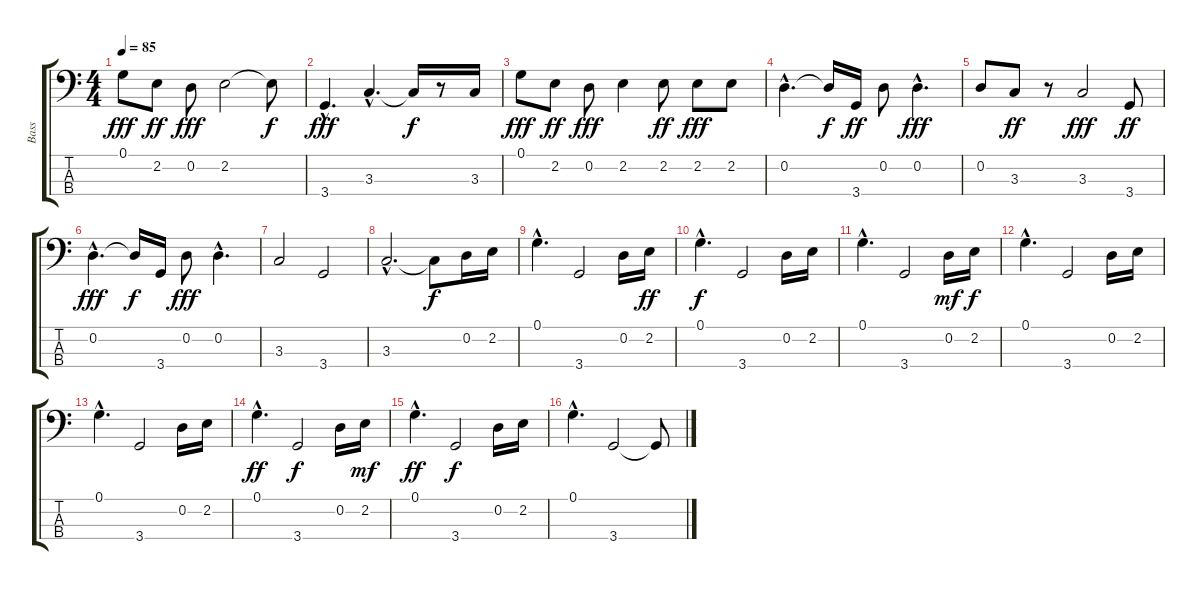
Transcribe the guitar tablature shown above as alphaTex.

\track ("Bass" "Bass") {instrument electricbassfinger}
\staff {score tabs}
\tuning (G2 D2 A1 E1) {hide}
\ts (4 4)
\tempo 85
\clef f4
\ks c
0.1.8{dy fff} 2.2.8{dy ff} 0.2.8{dy fff} 2.2.2 2.2{t}.8{dy f} |
3.4{hac}.4{d dy fff} 3.3{hac}.4{d} 3.3{t}.16{dy f} r.8 3.3.16 |
0.1.8{dy fff} 2.2.8{dy ff} 0.2.8{dy fff} 2.2.4 2.2.8{dy ff} 2.2.8{dy fff} 2.2.8 |
0.2{hac}.4{d} 0.2{t}.16{dy f} 3.4.16{dy ff} 0.2.8 0.2{hac}.4{d dy fff} |
0.2.8 3.3.8{dy ff} r.8 3.3.2{dy fff} 3.4.8{dy ff} |
0.2{hac}.4{d dy fff} 0.2{t}.16{dy f} 3.4.16 0.2.8{dy fff} 0.2{hac}.4{d} |
3.3.2 3.4.2 |
3.3{hac}.2{d} 3.3{t}.8{dy f} 0.2.16 2.2.16 |
0.1{hac}.4{d} 3.4.2 0.2.16 2.2.16{dy ff} |
0.1{hac}.4{d dy f} 3.4.2 0.2.16 2.2.16 |
0.1{hac}.4{d} 3.4.2 0.2.16{dy mf} 2.2.16{dy f} |
0.1{hac}.4{d} 3.4.2 0.2.16 2.2.16 |
0.1{hac}.4{d} 3.4.2 0.2.16 2.2.16 |
0.1{hac}.4{d dy ff} 3.4.2{dy f} 0.2.16 2.2.16{dy mf} |
0.1{hac}.4{d dy ff} 3.4.2{dy f} 0.2.16 2.2.16 |
0.1{hac}.4{d} 3.4.2 3.4{t}.8
